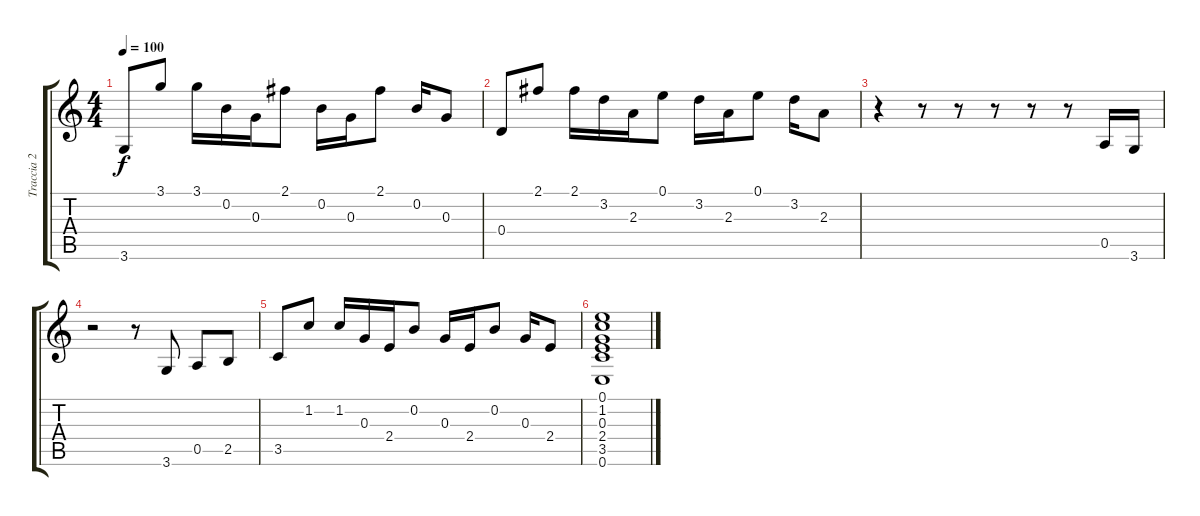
\track ("Traccia 2" "Traccia 2") {instrument acousticguitarsteel}
\staff {score tabs}
\tuning (E4 B3 G3 D3 A2 E2) {hide}
\ts (4 4)
\tempo 100
\clef g2
\ks c
3.6.8{dy f} 3.1.8 3.1.16 0.2.16 0.3.16 2.1.8 0.2.16 0.3.16 2.1.8 0.2.16 0.3.8 |
0.4.8 2.1.8 2.1.16 3.2.16 2.3.16 0.1.8 3.2.16 2.3.16 0.1.8 3.2.16 2.3.8 |
r.4 r.8 r.8 r.8 r.8 r.8 0.5.16 3.6.16 |
r.2 r.8 3.6.8 0.5.8 2.5.8 |
3.5.8 1.2.8 1.2.16 0.3.16 2.4.16 0.2.8 0.3.16 2.4.16 0.2.8 0.3.16 2.4.8 |
(0.1 1.2 0.3 2.4 3.5 0.6).1
